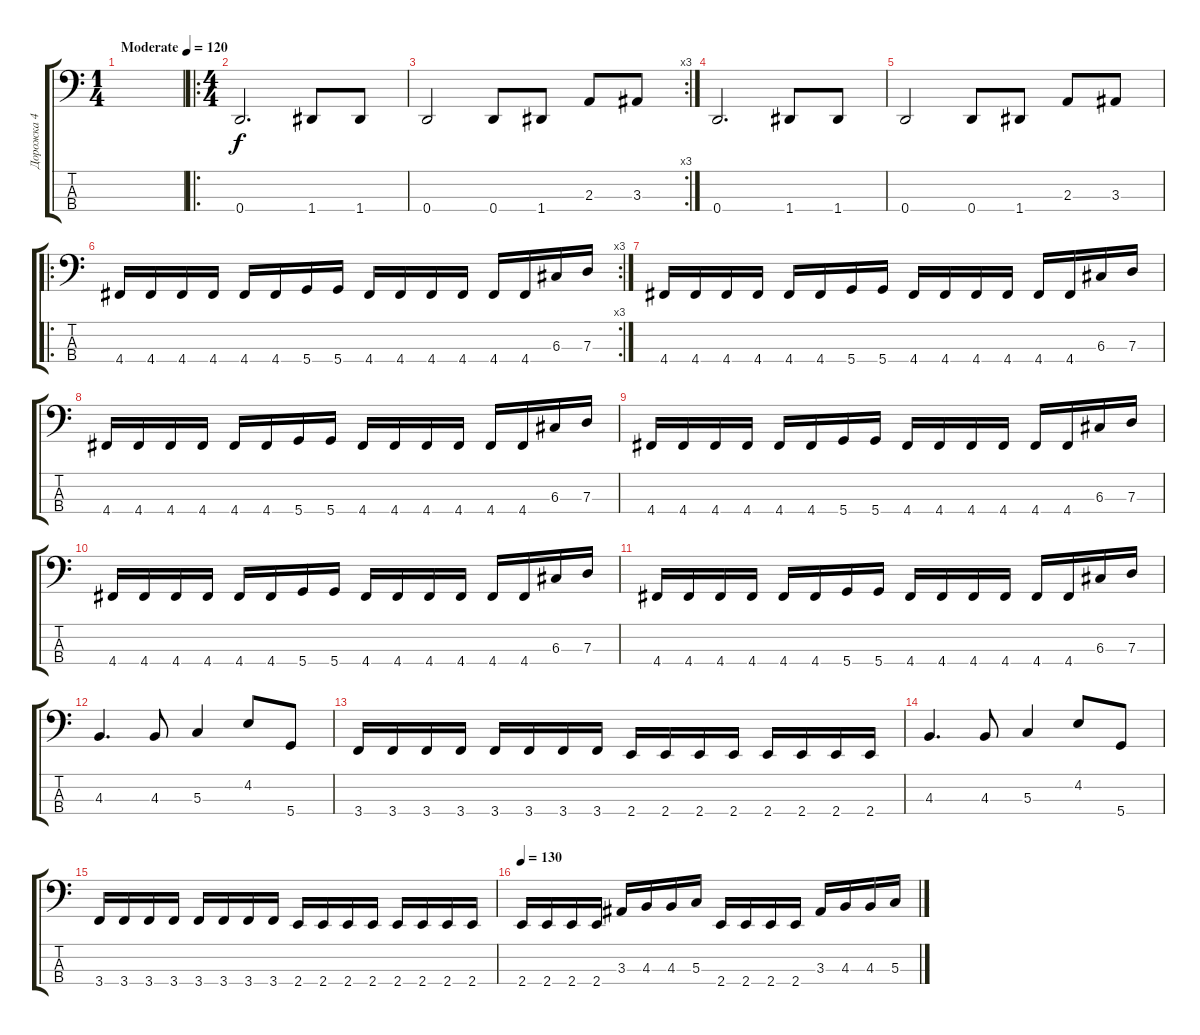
\track ("Дорожка 4" "Дорожка 4") {instrument electricbassfinger}
\staff {score tabs}
\tuning (F2 C2 G1 D1) {hide}
\ts (1 4)
\tempo (120 "Moderate")
\clef f4
\ks c
|
\ro
\ts (4 4)
0.4.2{d} 1.4.8 1.4.8 |
\rc 3
0.4.2 0.4.8 1.4.8 2.3.8 3.3.8 |
0.4.2{d} 1.4.8 1.4.8 |
0.4.2 0.4.8 1.4.8 2.3.8 3.3.8 |
\ro
\rc 3
4.4.16 4.4.16 4.4.16 4.4.16 4.4.16 4.4.16 5.4.16 5.4.16 4.4.16 4.4.16 4.4.16 4.4.16 4.4.16 4.4.16 6.3.16 7.3.16 |
4.4.16 4.4.16 4.4.16 4.4.16 4.4.16 4.4.16 5.4.16 5.4.16 4.4.16 4.4.16 4.4.16 4.4.16 4.4.16 4.4.16 6.3.16 7.3.16 |
4.4.16 4.4.16 4.4.16 4.4.16 4.4.16 4.4.16 5.4.16 5.4.16 4.4.16 4.4.16 4.4.16 4.4.16 4.4.16 4.4.16 6.3.16 7.3.16 |
4.4.16 4.4.16 4.4.16 4.4.16 4.4.16 4.4.16 5.4.16 5.4.16 4.4.16 4.4.16 4.4.16 4.4.16 4.4.16 4.4.16 6.3.16 7.3.16 |
4.4.16 4.4.16 4.4.16 4.4.16 4.4.16 4.4.16 5.4.16 5.4.16 4.4.16 4.4.16 4.4.16 4.4.16 4.4.16 4.4.16 6.3.16 7.3.16 |
4.4.16 4.4.16 4.4.16 4.4.16 4.4.16 4.4.16 5.4.16 5.4.16 4.4.16 4.4.16 4.4.16 4.4.16 4.4.16 4.4.16 6.3.16 7.3.16 |
4.3.4{d} 4.3.8 5.3.4 4.2.8 5.4.8 |
3.4.16 3.4.16 3.4.16 3.4.16 3.4.16 3.4.16 3.4.16 3.4.16 2.4.16 2.4.16 2.4.16 2.4.16 2.4.16 2.4.16 2.4.16 2.4.16 |
4.3.4{d} 4.3.8 5.3.4 4.2.8 5.4.8 |
3.4.16 3.4.16 3.4.16 3.4.16 3.4.16 3.4.16 3.4.16 3.4.16 2.4.16 2.4.16 2.4.16 2.4.16 2.4.16 2.4.16 2.4.16 2.4.16 |
\tempo 130
2.4.16 2.4.16 2.4.16 2.4.16 3.3.16 4.3.16 4.3.16 5.3.16 2.4.16 2.4.16 2.4.16 2.4.16 3.3.16 4.3.16 4.3.16 5.3.16
